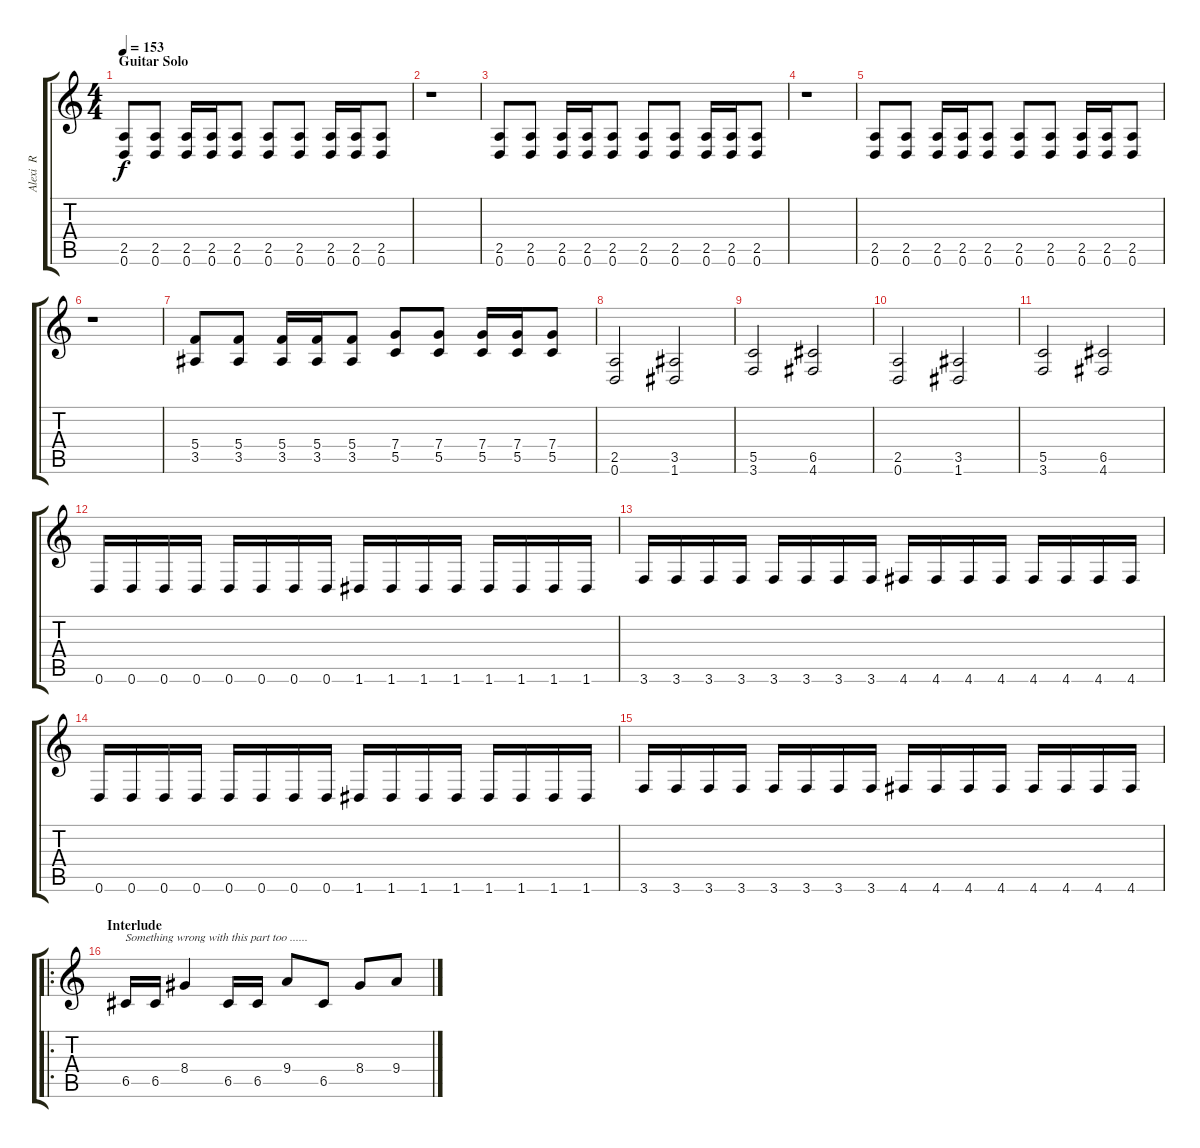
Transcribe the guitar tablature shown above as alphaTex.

\track ("Alexi  R" "Alexi  R") {instrument distortionguitar}
\staff {score tabs}
\tuning (D4 A3 F3 C3 G2 D2) {hide}
\ts (4 4)
\section ("" "Guitar Solo")
\tempo 153
\clef g2
\ks c
(2.5 0.6).8{dy f} (2.5 0.6).8 (2.5 0.6).16 (2.5 0.6).16 (2.5 0.6).8 (2.5 0.6).8 (2.5 0.6).8 (2.5 0.6).16 (2.5 0.6).16 (2.5 0.6).8 |
r.1 |
(2.5 0.6).8 (2.5 0.6).8 (2.5 0.6).16 (2.5 0.6).16 (2.5 0.6).8 (2.5 0.6).8 (2.5 0.6).8 (2.5 0.6).16 (2.5 0.6).16 (2.5 0.6).8 |
r.1 |
(2.5 0.6).8 (2.5 0.6).8 (2.5 0.6).16 (2.5 0.6).16 (2.5 0.6).8 (2.5 0.6).8 (2.5 0.6).8 (2.5 0.6).16 (2.5 0.6).16 (2.5 0.6).8 |
r.1 |
(5.4 3.5).8 (5.4 3.5).8 (5.4 3.5).16 (5.4 3.5).16 (5.4 3.5).8 (7.4 5.5).8 (7.4 5.5).8 (7.4 5.5).16 (7.4 5.5).16 (7.4 5.5).8 |
(2.5 0.6).2 (3.5 1.6).2 |
(5.5 3.6).2 (6.5 4.6).2 |
(2.5 0.6).2 (3.5 1.6).2 |
(5.5 3.6).2 (6.5 4.6).2 |
0.6.16 0.6.16 0.6.16 0.6.16 0.6.16 0.6.16 0.6.16 0.6.16 1.6.16 1.6.16 1.6.16 1.6.16 1.6.16 1.6.16 1.6.16 1.6.16 |
3.6.16 3.6.16 3.6.16 3.6.16 3.6.16 3.6.16 3.6.16 3.6.16 4.6.16 4.6.16 4.6.16 4.6.16 4.6.16 4.6.16 4.6.16 4.6.16 |
0.6.16 0.6.16 0.6.16 0.6.16 0.6.16 0.6.16 0.6.16 0.6.16 1.6.16 1.6.16 1.6.16 1.6.16 1.6.16 1.6.16 1.6.16 1.6.16 |
3.6.16 3.6.16 3.6.16 3.6.16 3.6.16 3.6.16 3.6.16 3.6.16 4.6.16 4.6.16 4.6.16 4.6.16 4.6.16 4.6.16 4.6.16 4.6.16 |
\ro
\section ("" "Interlude")
6.5.16{txt "Something wrong with this part too ......"} 6.5.16 8.4.4 6.5.16 6.5.16 9.4.8 6.5.8 8.4.8 9.4.8
